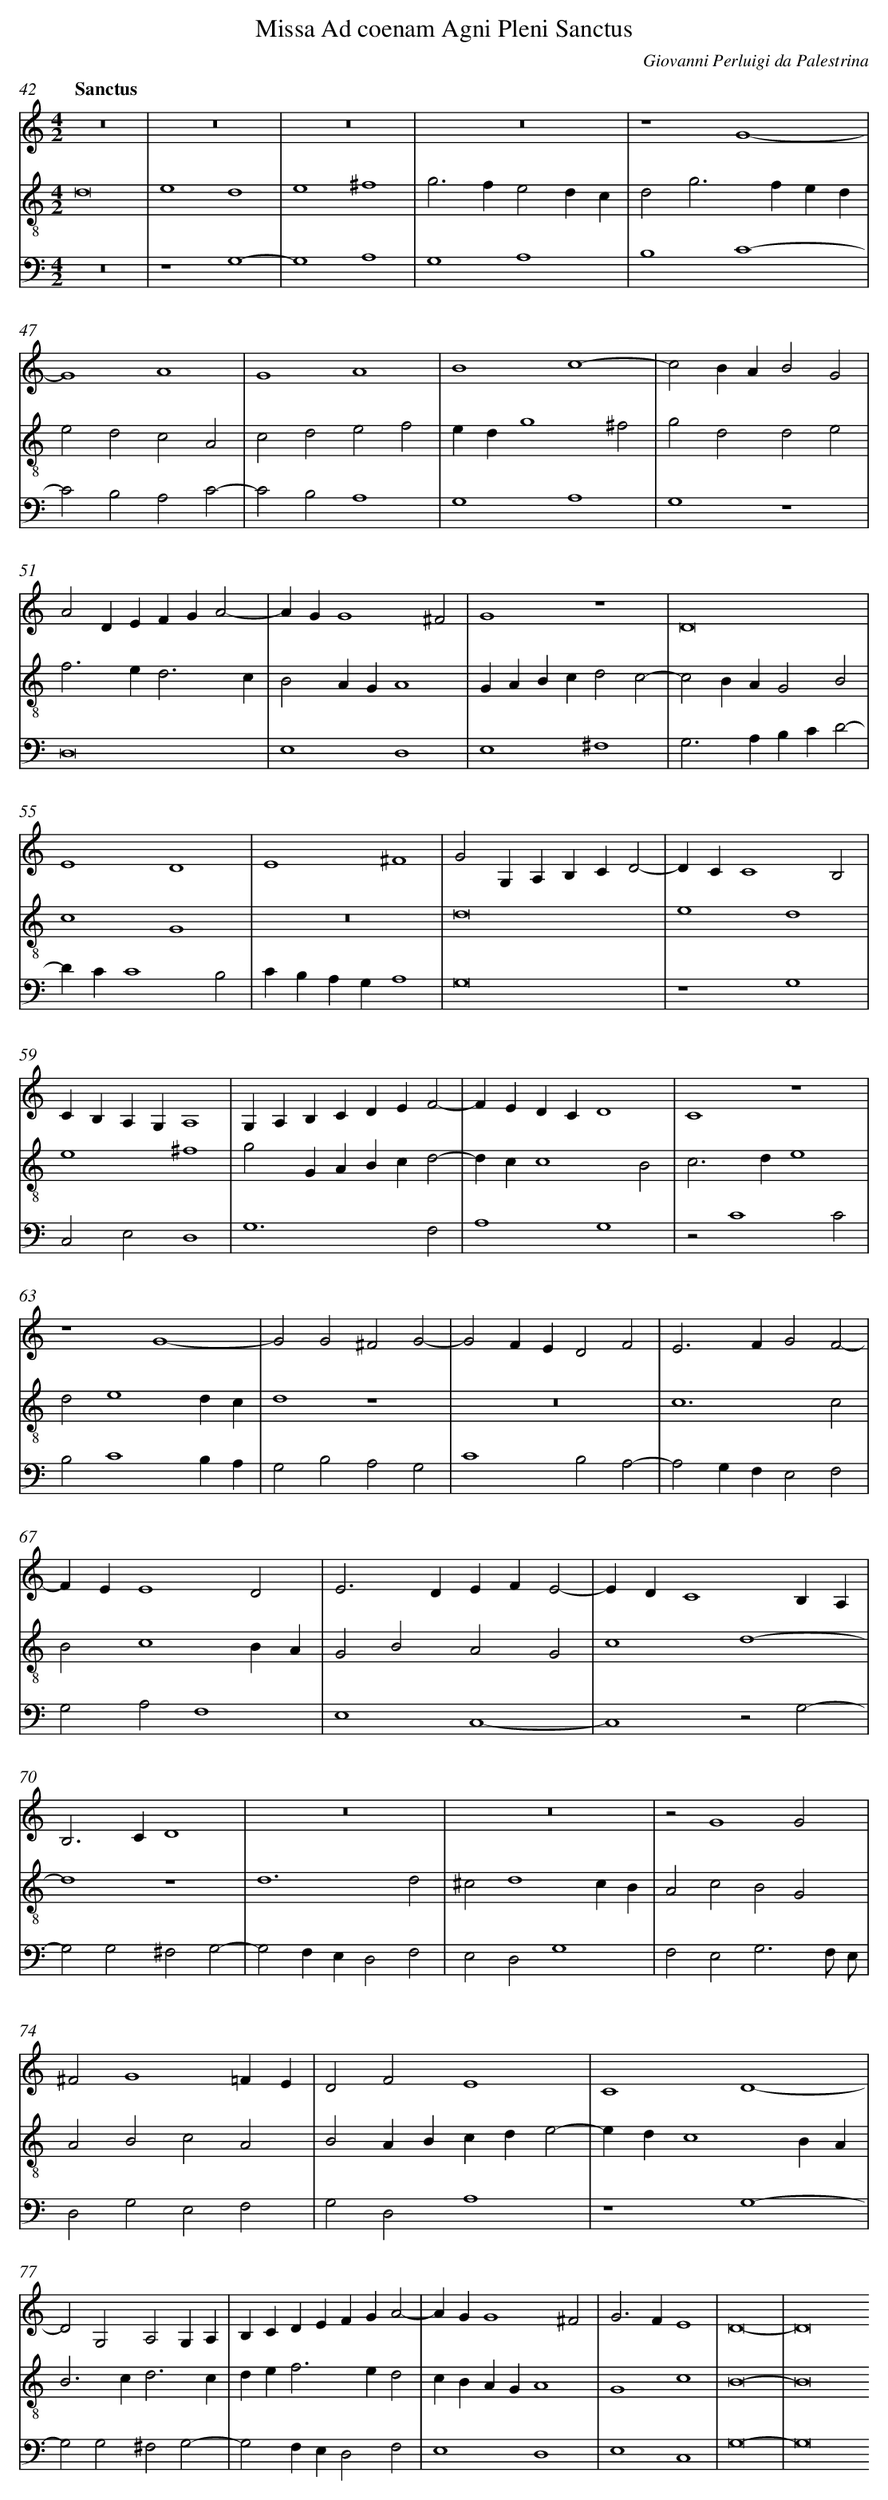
X:1
T: Missa Ad coenam Agni Pleni Sanctus
C: Giovanni Perluigi da Palestrina
L: 1/4
M: 4/2
Q: "Sanctus"
V: 1 clef=treble
V: 2 clef=treble-8
V: 3 clef=bass
K: C
[V:1] z8 |
[V:2] d8 |
[V:3] z8 |
[V:1] z8 |
[V:2] e4d4 |
[V:3] z4G,4- |
[V:1] z8 |
[V:2] e4^f4 |
[V:3] G,4A,4 |
[V:1] z8 |
[V:2] g2>f2e2dc |
[V:3] G,4A,4 |
[V:1] z4G4- |
[V:2] d2g2>f2ed |
[V:3] B,4C4- |
[V:1] G4A4 |
[V:2] e2d2c2A2 |
[V:3] C2B,2A,2C2- |
[V:1] G4A4 |
[V:2] c2d2e2f2 |
[V:3] C2B,2A,4 |
[V:1] B4c4- |
[V:2] edg4^f2 |
[V:3] G,4A,4 |
[V:1] c2BAB2G2 |
[V:2] g2d2d2e2 |
[V:3] G,4z4 |
[V:1] A2DEFGA2- |
[V:2] f2>e2d3c |
[V:3] D,8 |
[V:1] AGG4^F2 |
[V:2] B2AGA4 |
[V:3] E,4D,4 |
[V:1] G4z4 |
[V:2] GABcd2c2- |
[V:3] E,4^F,4 |
[V:1] D8 |
[V:2] c2BAG2B2 |
[V:3] G,2>A,2B,CD2- |
[V:1] E4D4 |
[V:2] c4G4 |
[V:3] DCC4B,2 |
[V:1] E4^F4 |
[V:2] z8 |
[V:3] CB,A,G,A,4 |
[V:1] G2G,A,B,CD2- |
[V:2] d8 |
[V:3] G,8 |
[V:1] DCC4B,2 |
[V:2] e4d4 |
[V:3] z4G,4 |
[V:1] CB,A,G,A,4 |
[V:2] e4^f4 |
[V:3] C,2E,2D,4 |
[V:1] G,A,B,CDEF2- |
[V:2] g2GABcd2- |
[V:3] G,6F,2 |
[V:1] FEDCD4 |
[V:2] dcc4B2 |
[V:3] A,4G,4 |
[V:1] C4z4 |
[V:2] c2>d2e4 |
[V:3] z2C4C2 |
[V:1] z4G4- |
[V:2] d2e4dc |
[V:3] B,2C4B,A, |
[V:1] G2G2^F2G2- |
[V:2] d4z4 |
[V:3] G,2B,2A,2G,2 |
[V:1] G2FED2F2 |
[V:2] z8 |
[V:3] C4B,2A,2- |
[V:1] E2>F2G2F2- |
[V:2] c6c2 |
[V:3] A,2G,F,E,2F,2 |
[V:1] FEE4D2 |
[V:2] B2c4BA |
[V:3] G,2A,2F,4 |
[V:1] E2>D2EFE2- |
[V:2] G2B2A2G2 |
[V:3] E,4C,4- |
[V:1] EDC4B,A, |
[V:2] c4d4- |
[V:3] C,4z2G,2- |
[V:1] B,2>C2D4 |
[V:2] d4z4 |
[V:3] G,2G,2^F,2G,2- |
[V:1] z8 |
[V:2] d6d2 |
[V:3] G,2F,E,D,2F,2 |
[V:1] z8 |
[V:2] ^c2d4cB |
[V:3] E,2D,2G,4 |
[V:1] z2G4G2 |
[V:2] A2c2B2G2 |
[V:3] F,2E,2G,3F,/ E,/ |
[V:1] ^F2G4=FE |
[V:2] A2B2c2A2 |
[V:3] D,2G,2E,2F,2 |
[V:1] D2F2E4 |
[V:2] B2ABcde2- |
[V:3] G,2D,2A,4 |
[V:1] C4D4- |
[V:2] edc4BA |
[V:3] z4G,4- |
[V:1] D2G,2A,2G,A, |
[V:2] B2>c2d3c |
[V:3] G,2G,2^F,2G,2- |
[V:1] B,CDEFGA2- |
[V:2] de2<f2ed2 |
[V:3] G,2F,E,D,2F,2 |
[V:1] AGG4^F2 |
[V:2] cBAGA4 |
[V:3] E,4D,4 |
[V:1] G2>F2E4 |
[V:2] G4c4 |
[V:3] E,4C,4 |
[V:1] D8- |
[V:2] B8- |
[V:3] G,8- |
[V:1] D8
[V:2] B8
[V:3] G,8
